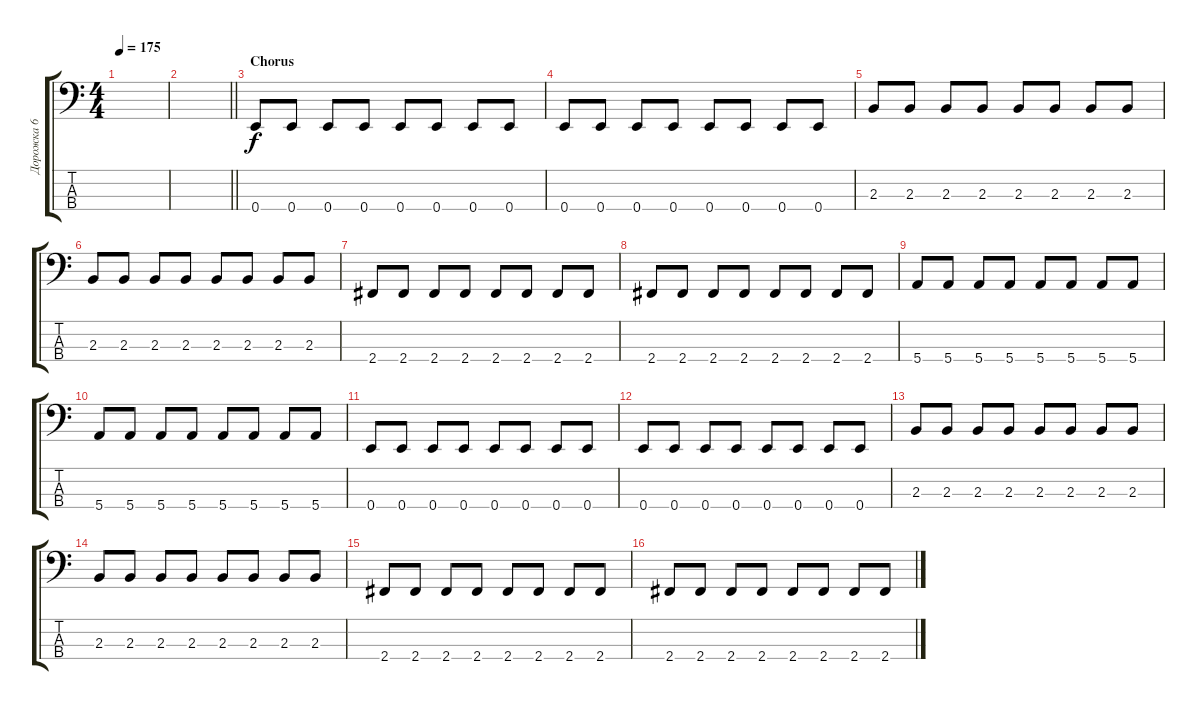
\track ("Дорожка 6" "Дорожка 6") {instrument electricbassfinger}
\staff {score tabs}
\tuning (G2 D2 A1 E1) {hide}
\ts (4 4)
\tempo 175
\clef f4
\ks c
|
\barLineRight lightlight
|
\section ("" "Chorus")
0.4.8 0.4.8 0.4.8 0.4.8 0.4.8 0.4.8 0.4.8 0.4.8 |
0.4.8 0.4.8 0.4.8 0.4.8 0.4.8 0.4.8 0.4.8 0.4.8 |
2.3.8 2.3.8 2.3.8 2.3.8 2.3.8 2.3.8 2.3.8 2.3.8 |
2.3.8 2.3.8 2.3.8 2.3.8 2.3.8 2.3.8 2.3.8 2.3.8 |
2.4.8 2.4.8 2.4.8 2.4.8 2.4.8 2.4.8 2.4.8 2.4.8 |
2.4.8 2.4.8 2.4.8 2.4.8 2.4.8 2.4.8 2.4.8 2.4.8 |
5.4.8 5.4.8 5.4.8 5.4.8 5.4.8 5.4.8 5.4.8 5.4.8 |
5.4.8 5.4.8 5.4.8 5.4.8 5.4.8 5.4.8 5.4.8 5.4.8 |
0.4.8 0.4.8 0.4.8 0.4.8 0.4.8 0.4.8 0.4.8 0.4.8 |
0.4.8 0.4.8 0.4.8 0.4.8 0.4.8 0.4.8 0.4.8 0.4.8 |
2.3.8 2.3.8 2.3.8 2.3.8 2.3.8 2.3.8 2.3.8 2.3.8 |
2.3.8 2.3.8 2.3.8 2.3.8 2.3.8 2.3.8 2.3.8 2.3.8 |
2.4.8 2.4.8 2.4.8 2.4.8 2.4.8 2.4.8 2.4.8 2.4.8 |
2.4.8 2.4.8 2.4.8 2.4.8 2.4.8 2.4.8 2.4.8 2.4.8
